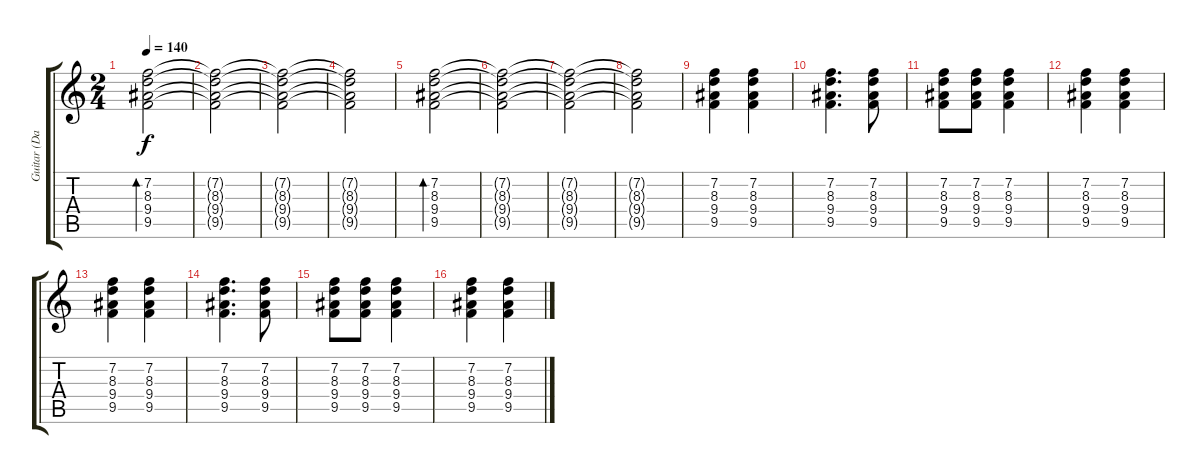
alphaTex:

\track ("Guitar (Dallas Green)" "Guitar (Da") {instrument distortionguitar}
\staff {score tabs}
\tuning (Eb4 Bb3 Gb3 Db3 Ab2 Eb2) {hide}
\ts (2 4)
\tempo 140
\clef g2
\ks c
(7.2 8.3 9.4 9.5).2{bd 60 dy f} |
(7.2{t} 8.3{t} 9.4{t} 9.5{t}).2 |
(7.2{t} 8.3{t} 9.4{t} 9.5{t}).2 |
(7.2{t} 8.3{t} 9.4{t} 9.5{t}).2 |
(7.2 8.3 9.4 9.5).2{bd 60} |
(7.2{t} 8.3{t} 9.4{t} 9.5{t}).2 |
(7.2{t} 8.3{t} 9.4{t} 9.5{t}).2 |
(7.2{t} 8.3{t} 9.4{t} 9.5{t}).2 |
(7.2 8.3 9.4 9.5).4 (7.2 8.3 9.4 9.5).4 |
(7.2 8.3 9.4 9.5).4{d} (7.2 8.3 9.4 9.5).8 |
(7.2 8.3 9.4 9.5).8 (7.2 8.3 9.4 9.5).8 (7.2 8.3 9.4 9.5).4 |
(7.2 8.3 9.4 9.5).4 (7.2 8.3 9.4 9.5).4 |
(7.2 8.3 9.4 9.5).4 (7.2 8.3 9.4 9.5).4 |
(7.2 8.3 9.4 9.5).4{d} (7.2 8.3 9.4 9.5).8 |
(7.2 8.3 9.4 9.5).8 (7.2 8.3 9.4 9.5).8 (7.2 8.3 9.4 9.5).4 |
(7.2 8.3 9.4 9.5).4 (7.2 8.3 9.4 9.5).4
